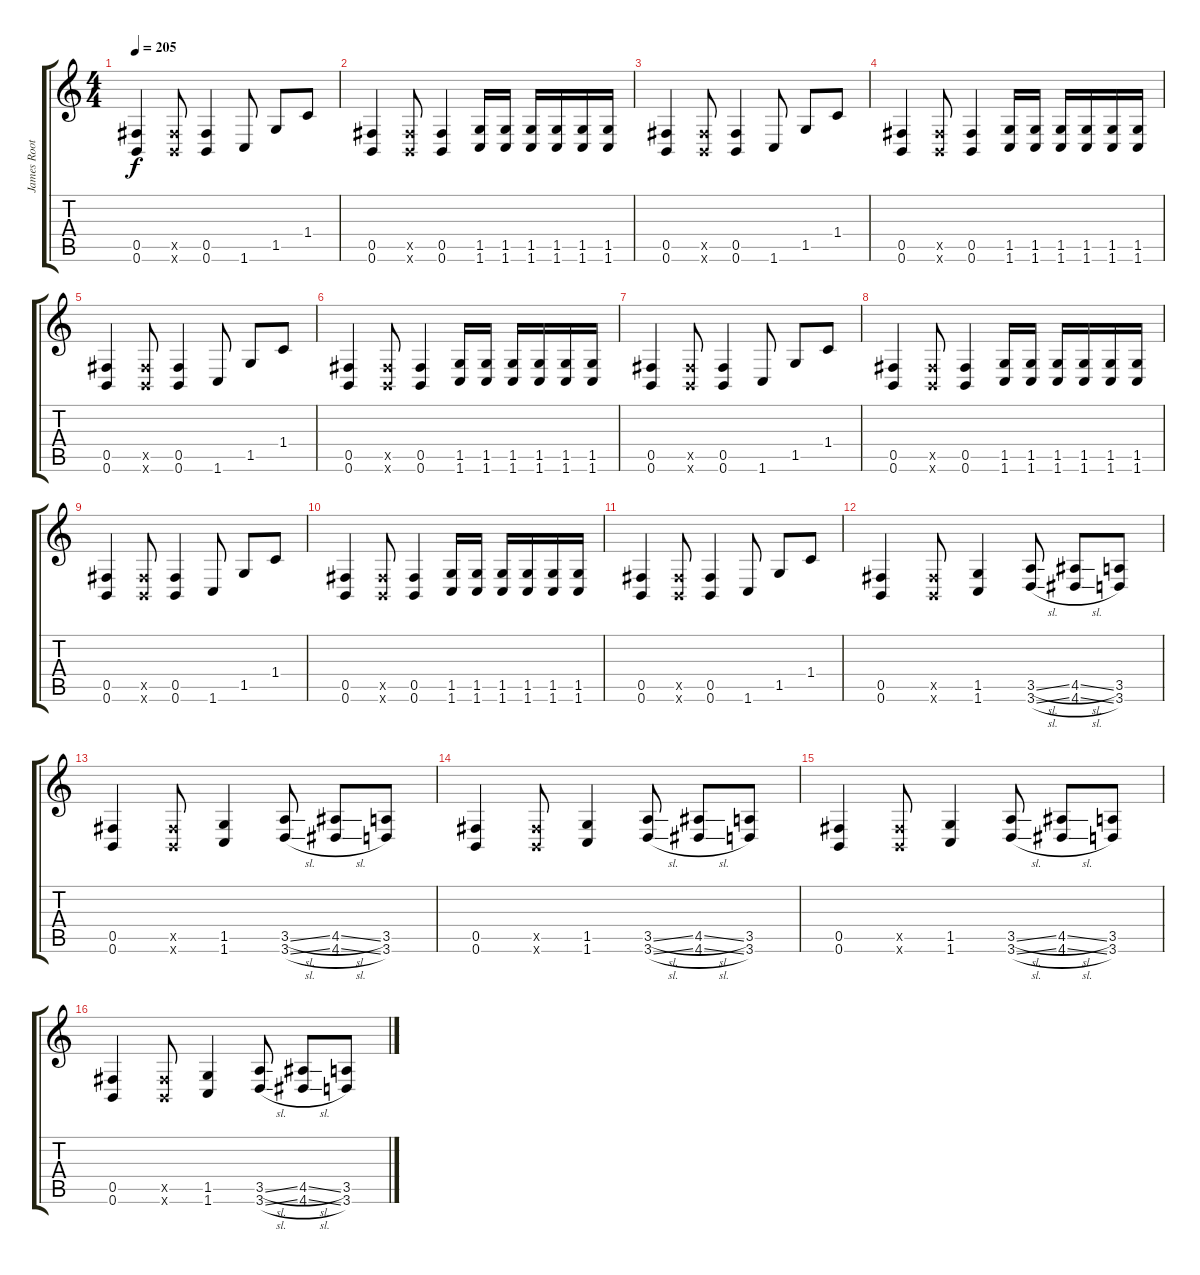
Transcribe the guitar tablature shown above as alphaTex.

\track ("James Root" "James Root") {instrument distortionguitar}
\staff {score tabs}
\tuning (Db4 Ab3 E3 B2 Gb2 B1) {hide}
\ts (4 4)
\tempo 205
\clef g2
\ks c
(0.5 0.6).4{dy f} (0.5{x} 0.6{x}).8 (0.5 0.6).4 1.6.8 1.5.8 1.4.8 |
(0.5 0.6).4 (0.5{x} 0.6{x}).8 (0.5 0.6).4 (1.5 1.6).16 (1.5 1.6).16 (1.5 1.6).16 (1.5 1.6).16 (1.5 1.6).16 (1.5 1.6).16 |
(0.5 0.6).4 (0.5{x} 0.6{x}).8 (0.5 0.6).4 1.6.8 1.5.8 1.4.8 |
(0.5 0.6).4 (0.5{x} 0.6{x}).8 (0.5 0.6).4 (1.5 1.6).16 (1.5 1.6).16 (1.5 1.6).16 (1.5 1.6).16 (1.5 1.6).16 (1.5 1.6).16 |
(0.5 0.6).4 (0.5{x} 0.6{x}).8 (0.5 0.6).4 1.6.8 1.5.8 1.4.8 |
(0.5 0.6).4 (0.5{x} 0.6{x}).8 (0.5 0.6).4 (1.5 1.6).16 (1.5 1.6).16 (1.5 1.6).16 (1.5 1.6).16 (1.5 1.6).16 (1.5 1.6).16 |
(0.5 0.6).4 (0.5{x} 0.6{x}).8 (0.5 0.6).4 1.6.8 1.5.8 1.4.8 |
(0.5 0.6).4 (0.5{x} 0.6{x}).8 (0.5 0.6).4 (1.5 1.6).16 (1.5 1.6).16 (1.5 1.6).16 (1.5 1.6).16 (1.5 1.6).16 (1.5 1.6).16 |
(0.5 0.6).4 (0.5{x} 0.6{x}).8 (0.5 0.6).4 1.6.8 1.5.8 1.4.8 |
(0.5 0.6).4 (0.5{x} 0.6{x}).8 (0.5 0.6).4 (1.5 1.6).16 (1.5 1.6).16 (1.5 1.6).16 (1.5 1.6).16 (1.5 1.6).16 (1.5 1.6).16 |
(0.5 0.6).4 (0.5{x} 0.6{x}).8 (0.5 0.6).4 1.6.8 1.5.8 1.4.8 |
(0.5 0.6).4 (0.5{x} 0.6{x}).8 (1.5 1.6).4 (3.5{sl} 3.6{sl}).8 (4.5{sl} 4.6{sl}).8 (3.5 3.6).8 |
(0.5 0.6).4 (0.5{x} 0.6{x}).8 (1.5 1.6).4 (3.5{sl} 3.6{sl}).8 (4.5{sl} 4.6{sl}).8 (3.5 3.6).8 |
(0.5 0.6).4 (0.5{x} 0.6{x}).8 (1.5 1.6).4 (3.5{sl} 3.6{sl}).8 (4.5{sl} 4.6{sl}).8 (3.5 3.6).8 |
(0.5 0.6).4 (0.5{x} 0.6{x}).8 (1.5 1.6).4 (3.5{sl} 3.6{sl}).8 (4.5{sl} 4.6{sl}).8 (3.5 3.6).8 |
(0.5 0.6).4 (0.5{x} 0.6{x}).8 (1.5 1.6).4 (3.5{sl} 3.6{sl}).8 (4.5{sl} 4.6{sl}).8 (3.5 3.6).8
